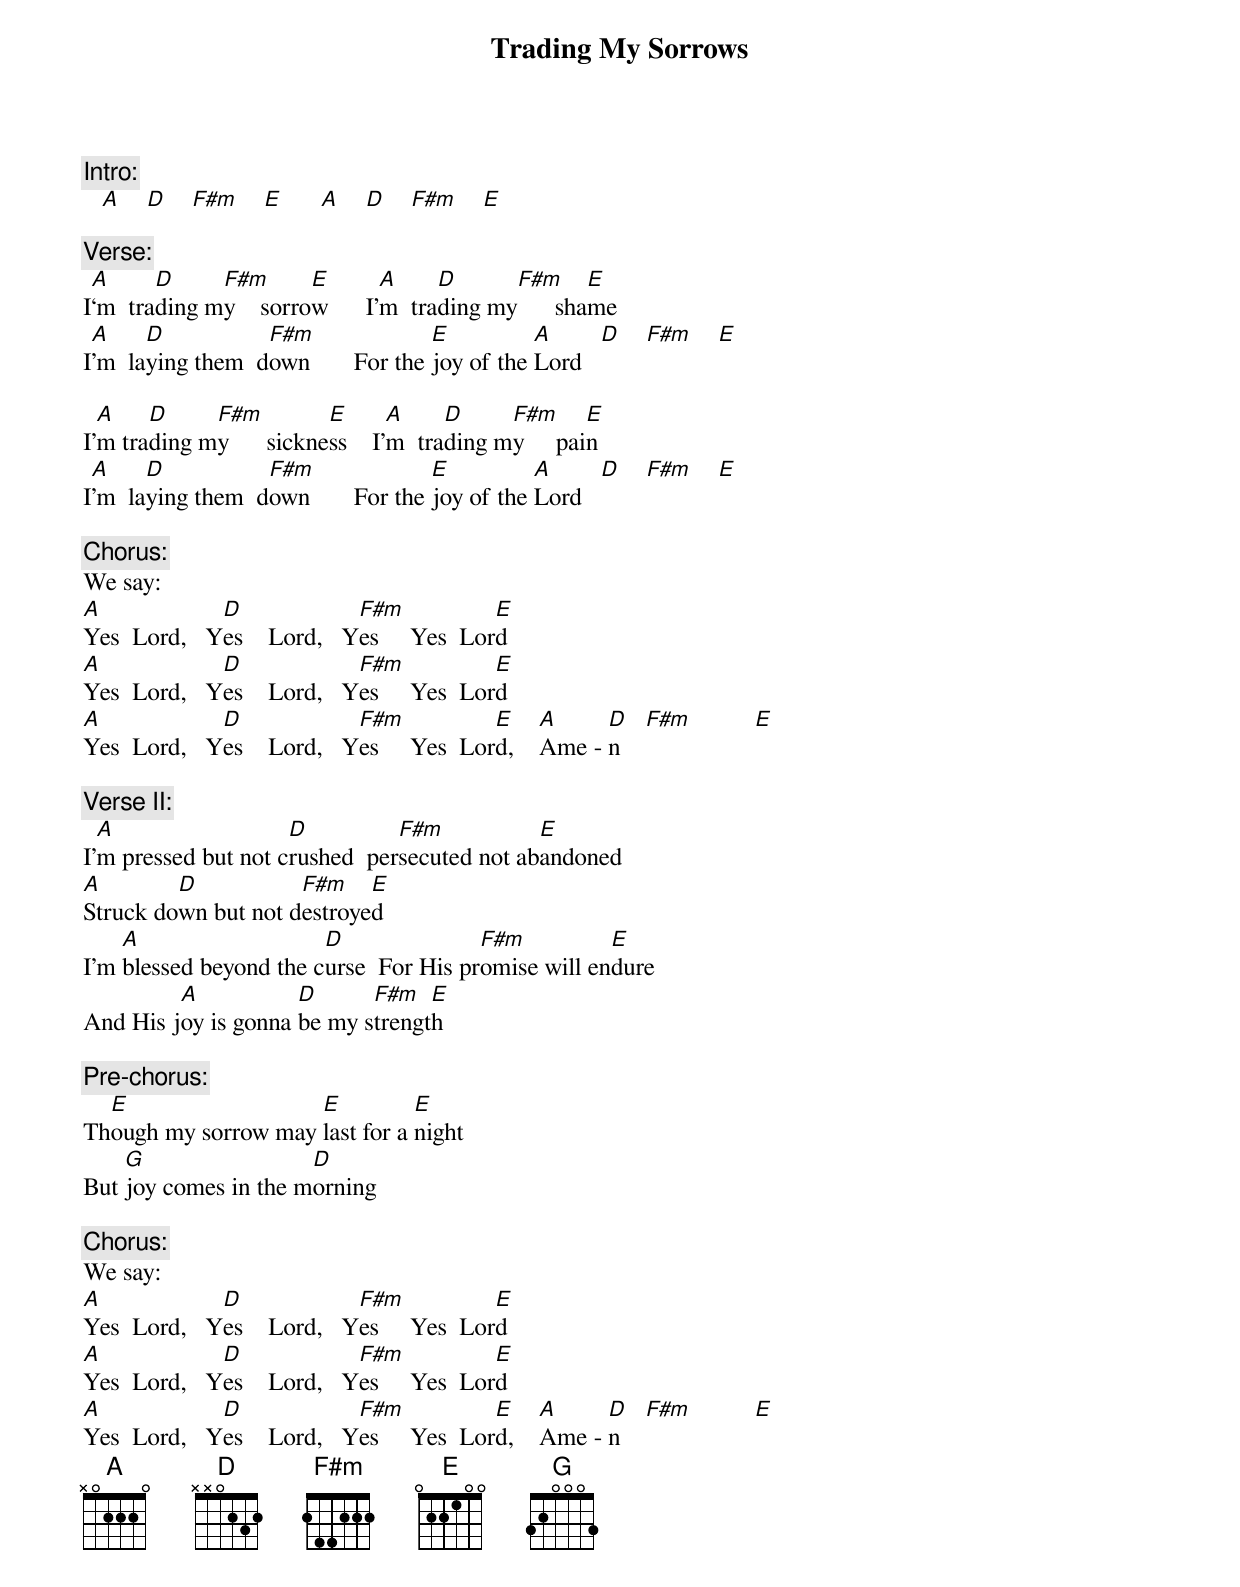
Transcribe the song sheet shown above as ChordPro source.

{title:Trading My Sorrows}
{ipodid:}
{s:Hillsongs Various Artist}

{c: Intro: }
   [A]    [D]    [F#m]    [E]      [A]    [D]    [F#m]    [E]

{c:Verse: }
I[A]‘m  tra[D]ding m[F#m]y    sorro[E]w      I'[A]m  tra[D]ding my[F#m]      sha[E]me
I[A]'m  la[D]ying them  d[F#m]own       For the [E]joy of the [A]Lord   [D]    [F#m]    [E]

I'[A]m tra[D]ding m[F#m]y      sickne[E]ss    I'[A]m  tra[D]ding m[F#m]y     pai[E]n
I[A]'m  la[D]ying them  d[F#m]own       For the [E]joy of the [A]Lord   [D]    [F#m]    [E]

{c:Chorus: }
We say:
[A]Yes  Lord,   Y[D]es    Lord,   Y[F#m]es     Yes  Lor[E]d
[A]Yes  Lord,   Y[D]es    Lord,   Y[F#m]es     Yes  Lor[E]d
[A]Yes  Lord,   Y[D]es    Lord,   Y[F#m]es     Yes  Lor[E]d,    [A]Ame - [D]n    [F#m]          [E]

{c:Verse II: }
I'[A]m pressed but not c[D]rushed  per[F#m]secuted not ab[E]andoned
[A]Struck do[D]wn but not d[F#m]estroye[E]d
I'm [A]blessed beyond the c[D]urse  For His pr[F#m]omise will en[E]dure
And His j[A]oy is gonna [D]be my s[F#m]trengt[E]h

{c:Pre-chorus: }
Th[E]ough my sorrow may [E]last for a [E]night
But [G]joy comes in the m[D]orning

{c:Chorus: }
We say:
[A]Yes  Lord,   Y[D]es    Lord,   Y[F#m]es     Yes  Lor[E]d
[A]Yes  Lord,   Y[D]es    Lord,   Y[F#m]es     Yes  Lor[E]d
[A]Yes  Lord,   Y[D]es    Lord,   Y[F#m]es     Yes  Lor[E]d,    [A]Ame - [D]n    [F#m]          [E]
